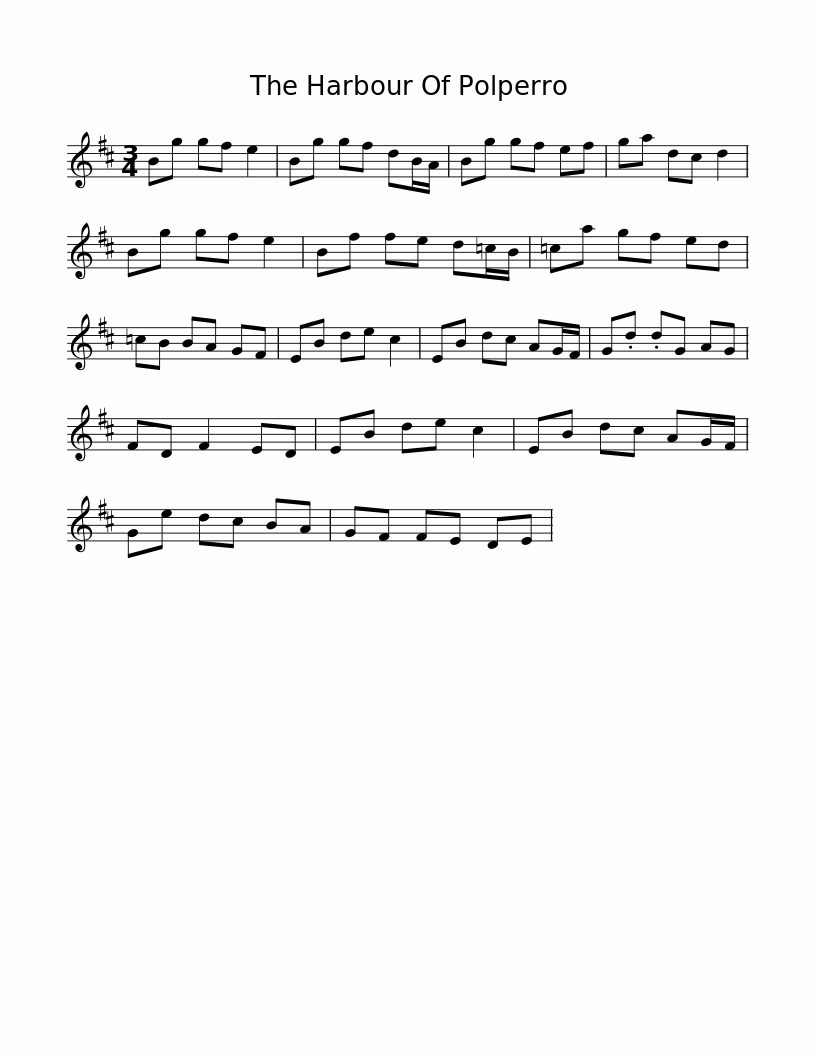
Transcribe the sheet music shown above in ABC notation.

X:1
L:1/8
M:3/4
I:linebreak $
K:D
V:1 treble
V:1
 Bg gf e2 | Bg gf dB/A/ | Bg gf ef | ga dc d2 | Bg gf e2 | %5
 Bf fe d=c/B/ | =ca gf ed |$ =cB BA GF | EB de c2 | EB dc AG/F/ | %10
 G.d .dG AG | FD F2 ED | EB de c2 | EB dc AG/F/ |$ Ge dc BA | %15
 GF FE DE | %16
